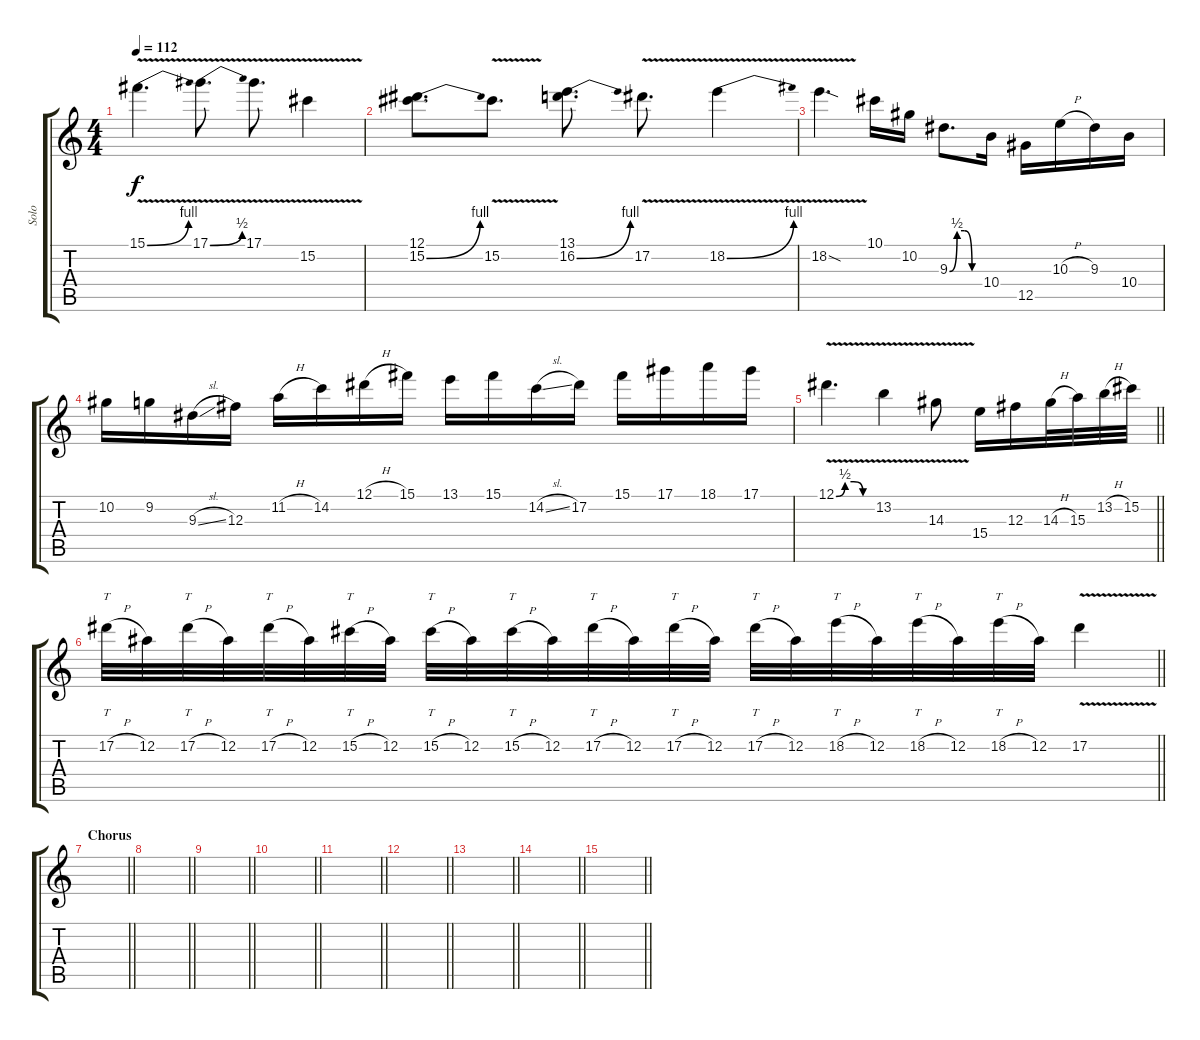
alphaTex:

\track ("Solo" "Solo") {instrument distortionguitar}
\staff {score tabs}
\tuning (Eb4 Bb3 Gb3 Db3 Ab2 Db2) {hide}
\ts (4 4)
\tempo 112
\clef g2
\ks c
15.1{be (bend 0 0 60 4) v}.4{d dy f} 17.1{be (bend 0 0 60 2) v}.8{d} 17.1{v}.8{d} 15.2{v}.4 |
(12.1 15.2{be (bend 0 0 60 4)}).8{d} 15.2{v}.8{d} (13.1 16.2{be (bend 0 0 60 4)}).8{d} 17.2{v}.8{d} 18.2{be (bend 0 0 60 4) v}.4 |
18.2{v sod}.4{d} 10.1.16 10.2.16 9.3{be (custom 0 0 15 2 30 2 45 0 60 0)}.8{d} 10.4.16 12.5.16 10.3{h}.16 9.3.16 10.4.16 |
10.2.16 9.2.16 9.3{sl}.16 12.3.16 11.2{h}.16 14.2.16 12.1{h}.16 15.1.16 13.1.16 15.1.16 14.2{sl}.16 17.2.16 15.1.16 17.1.16 18.1.16 17.1.16 |
\barLineRight lightlight
12.1{be (custom 0 0 15 2 30 2 45 0 60 0) v}.4{d} 13.2{v}.4 14.3{v}.8 15.4.16 12.3.16 14.3{h}.32 15.3.32 13.2{h}.32 15.2.32 |
\barLineRight lightlight
17.2{h}.32{tt} 12.2.32 17.2{h}.32{tt} 12.2.32 17.2{h}.32{tt} 12.2.32 15.2{h}.32{tt} 12.2.32 15.2{h}.32{tt} 12.2.32 15.2{h}.32{tt} 12.2.32 17.2{h}.32{tt} 12.2.32 17.2{h}.32{tt} 12.2.32 17.2{h}.32{tt} 12.2.32 18.2{h}.32{tt} 12.2.32 18.2{h}.32{tt} 12.2.32 18.2{h}.32{tt} 12.2.32 17.2{v}.4 |
\section ("" "Chorus")
\barLineRight lightlight
|
\barLineRight lightlight
|
\barLineRight lightlight
|
\barLineRight lightlight
|
\barLineRight lightlight
|
\barLineRight lightlight
|
\barLineRight lightlight
|
\barLineRight lightlight
|
\barLineRight lightlight
